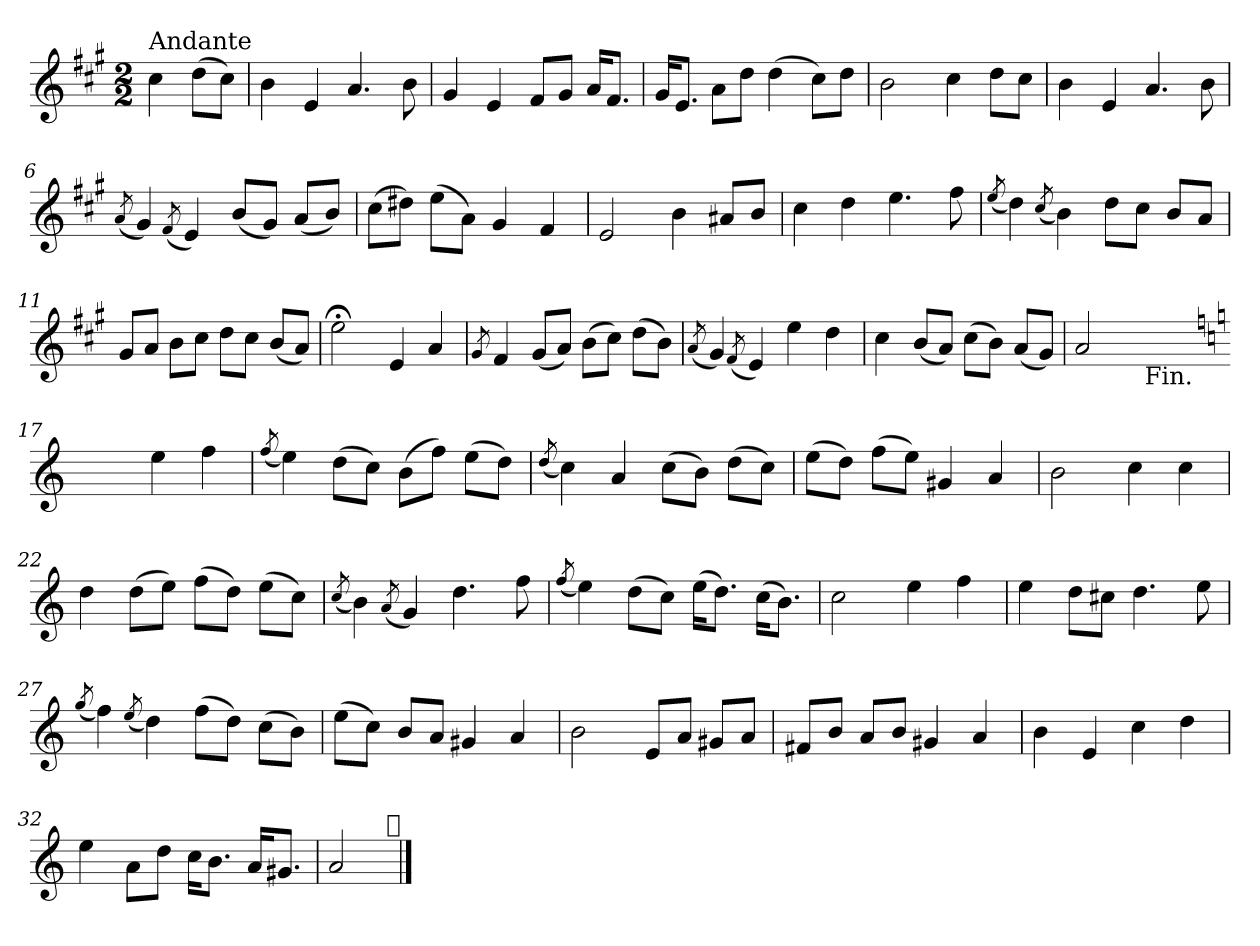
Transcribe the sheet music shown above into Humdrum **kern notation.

**kern
*part1
*staff1
*clefG2
*k[f#c#g#]
*A:
*M2/2
=
!LO:TX:a:t=Andante
4cc#\
(>8dd\L
8cc#\J)
=1
4b\
4e/
4.a/
8b\
=2
4g#/
4e/
8f#/L
8g#/J
16a/KL
8.f#/J
=3
16g#/KL
8.e/J
8a\L
8dd\J
(>4dd\
8cc#\L)
8dd\J
=4
2b\
4cc#\
8dd\L
8cc#\J
!!LO:LB:g=z
=5
4b\
4e/
4.a/
8b\
=6
(<8qa/
4g#/)
(<8qf#/
4e/)
(<8b/L
8g#/J)
(<8a/L
8b/J)
=7
(>8cc#\L
8dd#X\J)
(>8ee\L
8a\J)
4g#/
4f#/
=8
2e/
4b\
8a#X/L
8b/J
=9
4cc#\
4dd\
4.ee\
8ff#\
!!LO:LB:g=z
=10
(<8qee/
4dd\)
(<8qcc#/
4b\)
8dd\L
8cc#\J
8b/L
8a/J
=11
8g#/L
8a/J
8b\L
8cc#\J
8dd\L
8cc#\J
(<8b/L
8a/J)
=12
2ee;<\
4e/
4a/
=13
8qg#/
4f#/
(<8g#/L
8a/J)
(>8b\L
8cc#\J)
(>8dd\L
8b\J)
!!LO:LB:g=z
=14
(<8qa/
4g#/)
(<8qf#/
4e/)
4ee\
4dd\
=15
4cc#\
(<8b/L
8a/J)
(>8cc#\L
8b\J)
(<8a/L
8g#/J)
=16
2a/
2ryy
!LO:TX:b:rj:t=Fin.
=17-
*k[]
2ryy
4ee\
4ff\
=18
(<8qff/
4ee\)
(>8dd\L
8cc\J)
(>8b\L
8ff\J)
(>8ee\L
8dd\J)
!!LO:LB:g=z
=19
(<8qdd/
4cc\)
4a/
(>8cc\L
8b\J)
(>8dd\L
8cc\J)
=20
(>8ee\L
8dd\J)
(>8ff\L
8ee\J)
4g#X/
4a/
=21
2b\
4cc\
4cc\
=22
4dd\
(>8dd\L
8ee\J)
(>8ff\L
8dd\J)
(>8ee\L
8cc\J)
=23
(<8qcc/
4b\)
(<8qa/
4g/)
4.dd\
8ff\
!!LO:LB:g=z
=24
(<8qff/
4ee\)
(>8dd\L
8cc\J)
(>16ee\KL
8.dd\J)
(>16cc\KL
8.b\J)
=25
2cc\
4ee\
4ff\
=26
4ee\
8dd\L
8cc#X\J
4.dd\
8ee\
=27
(<8qgg/
4ff\)
(<8qee/
4dd\)
(>8ff\L
8dd\J)
(>8cc\L
8b\J)
=28
(>8ee\L
8cc\J)
8b/L
8a/J
4g#X/
4a/
!!LO:LB:g=z
=29
2b\
8e/L
8a/J
8g#X/L
8a/J
=30
8f#X/L
8b/J
8a/L
8b/J
4g#X/
4a/
=31
4b\
4e/
4cc\
4dd\
=32
4ee\
8a\L
8dd\J
16cc\KL
8.b\J
16a/KL
8.g#X/J
=33
2a/
!LO:TX:a:t=𝄋
==
*-
